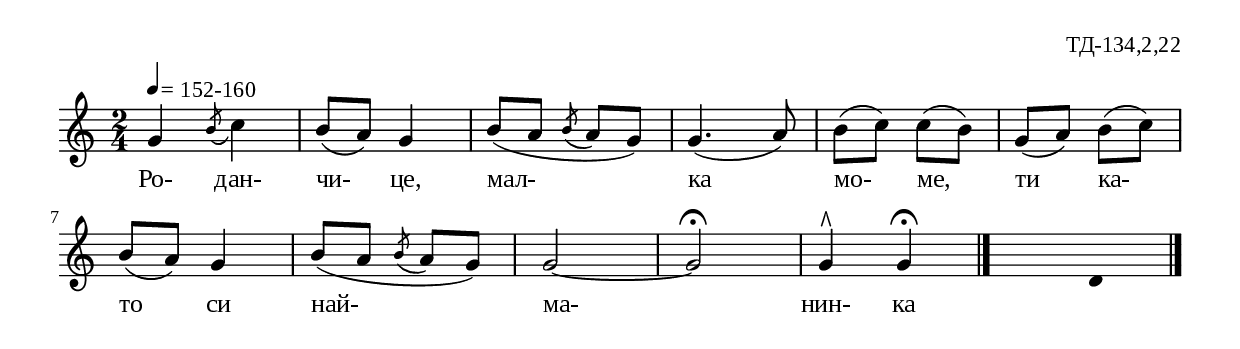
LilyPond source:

%{
TD_134_2_22
%}

\include "td-preamble.ly"
\include "Rhythm_marks.ly"

\score {
\relative c'' {
% \tempo 4 = 152
 \time 2/4
\override Score.RehearsalMark #'self-alignment-X = #LEFT
\once \override Score.RehearsalMark #'X-offset = #8
  \rhythmMarkA \rhyMarkCdot #"152-160" 
 g4 \acciaccatura b8 c4 | b8([ a)] g4 | b8([ a] \acciaccatura b8 a[ g]) |
 g4.( a8) | b([ c]) c[( b]) | g([ a]) b([ c]) | 
  \break
 b([ a]) g4 | b8([ a] \acciaccatura b8 a[ g]) | g2~ | g\fermata | g4^\rtoe g\fermata
 \bar "|."
s4 \fixB d4 
 \bar "|." 
}
\addlyrics { Ро- дан- чи- це, мал- ка мо- ме, ти ка- то си най- ма- нин- ка }
%
\layout {
  indent = #0
  line-width = 190\mm
  ragged-right=##f
}
%
\midi { 
	\context {
		\Score
		tempoWholesPerMinute = #(ly:make-moment 152 4)
		}
	}
}
%
\header{
  opus = "ТД-134,2,22"
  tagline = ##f
}


